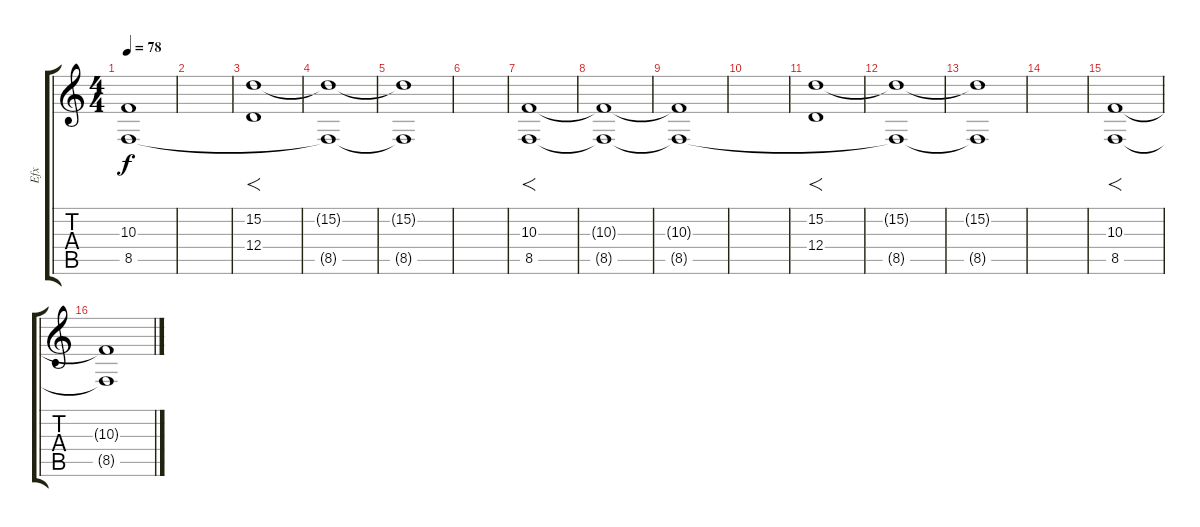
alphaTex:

\track ("Efx" "Efx") {instrument fx7echoes}
\staff {score tabs}
\tuning (E4 B3 G3 D3 A2 E2) {hide}
\ts (4 4)
\tempo 78
\clef g2
\ks c
(10.3{t} 8.5{t}).1{dy f volume 0} |
|
(15.2 12.4).1{f volume 11} |
(15.2{t} 8.5{t}).1 |
(15.2{t} 8.5{t}).1{volume 0} |
|
(10.3 8.5).1{f volume 11} |
(10.3{t} 8.5{t}).1 |
(10.3{t} 8.5{t}).1{volume 0} |
|
(15.2 12.4).1{f volume 11} |
(15.2{t} 8.5{t}).1 |
(15.2{t} 8.5{t}).1{volume 0} |
|
(10.3 8.5).1{f volume 11} |
(10.3{t} 8.5{t}).1
